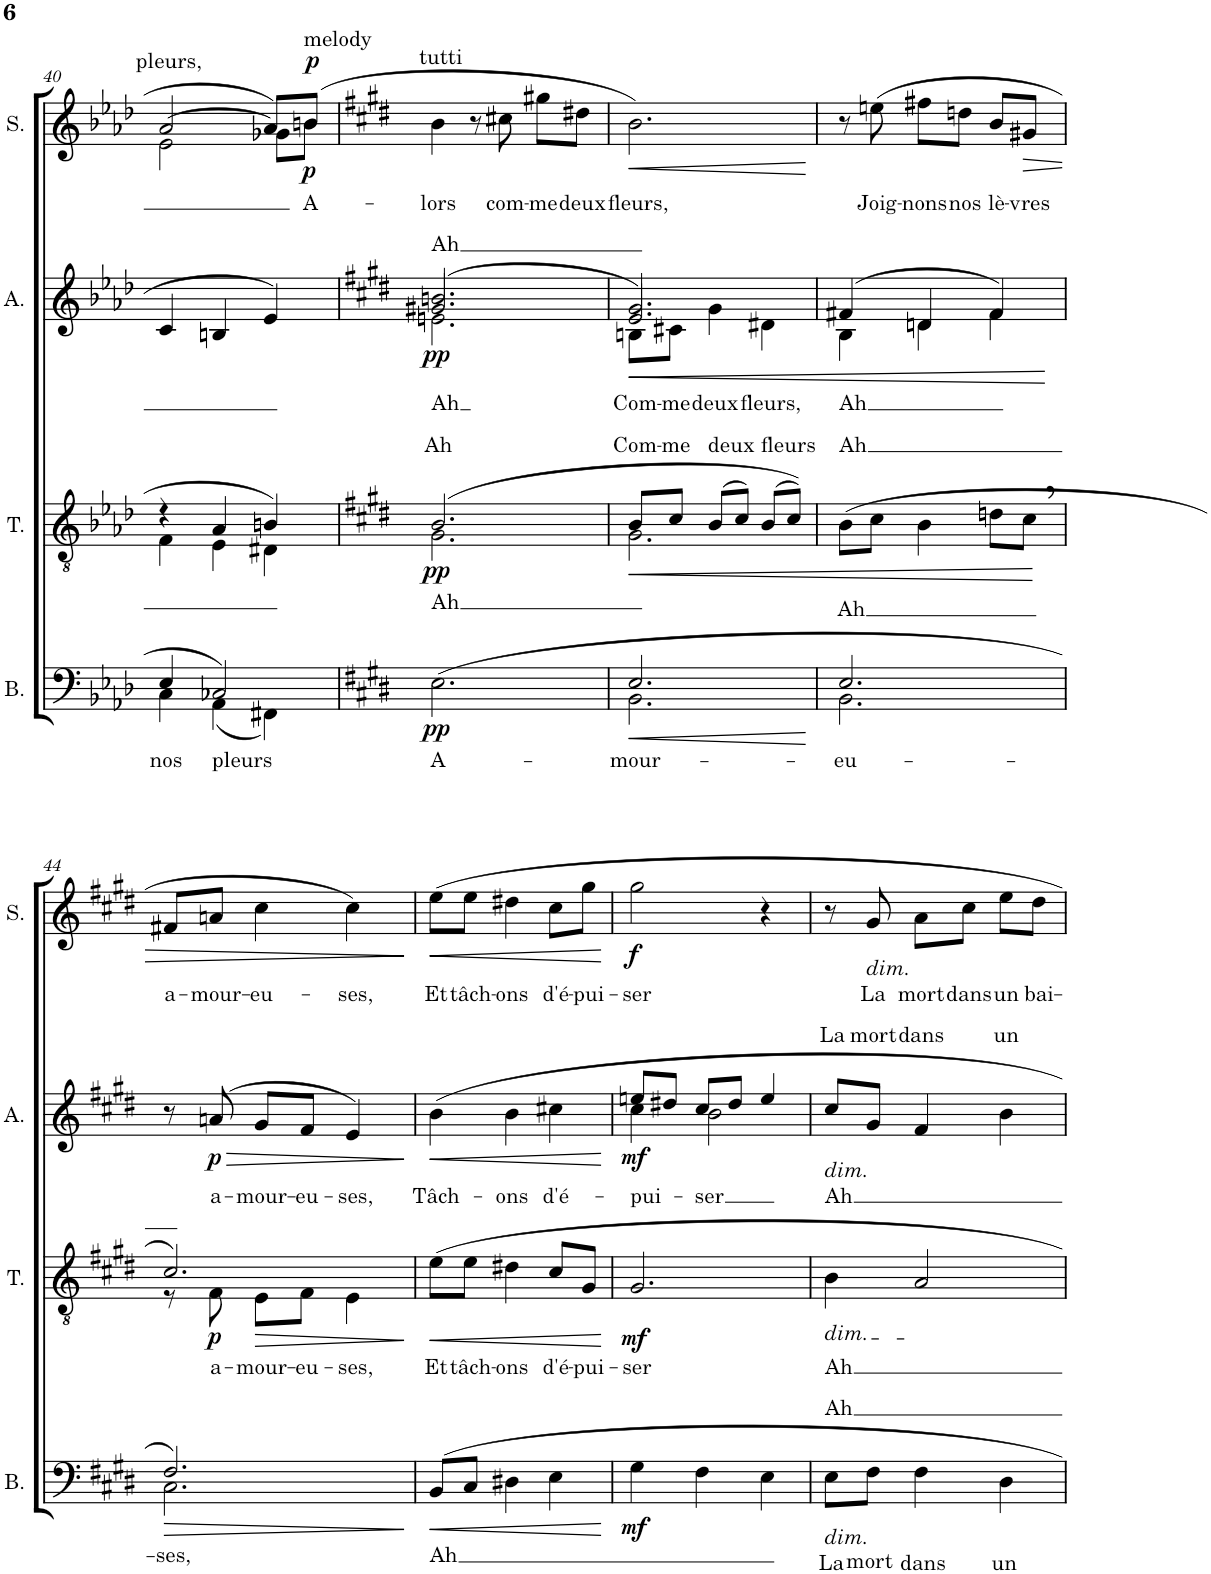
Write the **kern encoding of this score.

**kern	**text	**text	**dynam	**kern	**text	**text	**dynam	**kern	**text	**text	**dynam	**kern	**text	**dynam
*part4	*part4	*part4	*part4	*part3	*part3	*part3	*part3	*part2	*part2	*part2	*part2	*part1	*part1	*part1
*staff4	*staff4	*staff4	*staff4	*staff3	*staff3	*staff3	*staff3	*staff2	*staff2	*staff2	*staff2	*staff1	*staff1	*staff1
*I"Bass	*	*	*	*I"Tenor	*	*	*	*I"Alto	*	*	*	*I"Soprano	*	*
*I'B.	*	*	*	*I'T.	*	*	*	*I'A.	*	*	*	*I'S.	*	*
!!LO:PB:g=z
*clefF4	*	*	*	*clefGv2	*	*	*	*clefG2	*	*	*	*clefG2	*	*
*k[b-e-a-d-]	*	*	*	*k[b-e-a-d-]	*	*	*	*k[b-e-a-d-]	*	*	*	*k[b-e-a-d-]	*	*
*M3/4	*	*	*	*M3/4	*	*	*	*M3/4	*	*	*	*M3/4	*	*
=40	=40	=40	=40	=40	=40	=40	=40	=40	=40	=40	=40	=40	=40	=40
!	!LO:LY:b	!	!	!	!	!	!	!	!	!	!	!	!LO:LY:a	!
*^	*	*	*	*^	*	*	*	*	*	*	*	*^	*	*
4E-/	4C\	nos	.	.	4r	4F\	.	.	.	4c/	.	.	.	[2a-/	2e-\	pleurs,	.
!	!	!LO:LY:b	!	!	!	!	!	!	!	!	!	!	!	!	!	!	!
2C-X/	(4AA-\	pleurs	.	.	4A-/	4E-\	.	.	.	4Bn/	.	.	.	.	.	.	.
.	4FF#X\)	.	.	.	4Bn/	4D#X\	.	.	.	4e-/	.	.	.	8a-/L]	8g-X\L	.	.
!	!	!	!	!	!	!	!	!	!	!	!	!	!	!LO:TX:a:t=melody	!	!	!
!	!	!	!	!	!	!	!	!	!	!	!	!	!	!	!	!LO:LY:b	!LO:DY:a
!	!	!	!	!	!	!	!	!	!	!	!	!	!	!	!	!	!LO:DY:n=1:b
.	.	.	.	.	.	.	.	.	.	.	.	.	.	(8bn/J	8b\J	A-	p p
*v	*v	*	*	*	*	*	*	*	*	*	*	*	*	*v	*v	*	*
=41	=41	=41	=41	=41	=41	=41	=41	=41	=41	=41	=41	=41	=41	=41	=41
*k[f#c#g#d#]	*	*	*	*k[f#c#g#d#]	*	*	*	*	*k[f#c#g#d#]	*	*	*	*k[f#c#g#d#]	*	*
*	*	*	*	*	*	*	*	*	*	*	*	*	*^	*	*
!	!	!	!	!	!	!	!	!	!	!	!	!	!LO:TX:a:t=tutti	!	!	!
!	!LO:LY:b	!	!	!	!	!LO:LY:a	!	!	!	!	!	!	!	!	!	!
!	!	!	!	!	!	!LO:LY:b	!	!	!	!LO:LY:b	!	!	!	!	!	!
*	*	*	*	*	*	*	*	*	*^	*	*	*	*	*	*	*
*	*	*	*	*	*	*	*	*	*	*^	*	*	*	*	*	*	*
!	!	!	!LO:DY:b	!	!	!	!	!LO:DY:b	!	!	!	!LO:LY:a	!	!LO:DY:b	!	!	!LO:LY:b	!
*	*	*	*	*	*	*	*	*	*	*	*	*	*	*	*v	*v	*	*
(2.E\	A-	.	pp	(2.B/	2.G#\	Ah	.	pp	(2.g#X/	2.en\	2.bn/	Ah	.	pp	4b\	-lors	.
.	.	.	.	.	.	.	.	.	.	.	.	.	.	.	8r	.	.
!	!	!	!	!	!	!	!	!	!	!	!	!	!	!	!	!LO:LY:b	!
.	.	.	.	.	.	.	.	.	.	.	.	.	.	.	8cc#X\	com-	.
!	!	!	!	!	!	!	!	!	!	!	!	!	!	!	!	!LO:LY:b	!
.	.	.	.	.	.	.	.	.	.	.	.	.	.	.	8gg#X\L	-me	.
!	!	!	!	!	!	!	!	!	!	!	!	!	!	!	!	!LO:LY:b	!
.	.	.	.	.	.	.	.	.	.	.	.	.	.	.	8dd#X\J	deux	.
=42	=42	=42	=42	=42	=42	=42	=42	=42	=42	=42	=42	=42	=42	=42	=42	=42	=42
!	!LO:LY:b	!	!LO:HP:b	!	!	!LO:LY:a	!	!LO:HP:b	!	!	!	!LO:LY:b	!	!LO:HP:b	!	!LO:LY:b	!LO:HP:b
*^	*	*	*	*	*	*	*	*	*	*	*	*	*	*	*	*	*
2.E/	2.BB\	-mour-	.	<	8B/L	2.G#\	Com-	.	<	2.e/)	8Bn\L	2.g#/	Com-	.	<	2.b\)	fleurs,	<
!	!	!	!	!	!	!	!LO:LY:a	!	!	!	!	!	!LO:LY:b	!	!	!	!	!
.	.	.	.	.	8c#/J	.	-me	.	.	.	8c#X\J	.	-me	.	.	.	.	.
!	!	!	!	!	!	!	!LO:LY:a	!	!	!	!	!	!LO:LY:b	!	!	!	!	!
.	.	.	.	.	(8B/L	.	deux	.	.	.	4g#\	.	deux	.	.	.	.	.
.	.	.	.	.	8c#/J)	.	.	.	.	.	.	.	.	.	.	.	.	.
!	!	!	!	!	!	!	!LO:LY:a	!	!	!	!	!	!LO:LY:b	!	!	!	!	!
.	.	.	.	.	(8B/L	.	fleurs	.	.	.	4d#X\	.	fleurs,	.	.	.	.	.
.	.	.	.	.	8c#/J))	.	.	.	.	.	.	.	.	.	.	.	.	.
*v	*v	*	*	*	*	*	*	*	*	*v	*v	*v	*	*	*	*	*	*
*	*	*	*	*v	*v	*	*	*	*	*	*	*	*	*	*
.	.	.	.	.	.	.	.	.	.	.	.	.	.	[
=43	=43	=43	=43	=43	=43	=43	=43	=43	=43	=43	=43	=43	=43	=43
!	!LO:LY:b	!	!	!	!LO:LY:a	!LO:LY:b	!	!	!LO:LY:b	!	!	!	!	!
*^	*	*	*	*	*	*	*	*^	*	*	*	*	*	*
2.E/	2.BB\	-eu-	.	.	(8B\L	Ah	Ah	.	(4f#X/	4B\	Ah	.	.	8r	.	.
!	!	!	!	!	!	!	!	!	!	!	!	!	!	!	!LO:LY:b	!
.	.	.	.	.	8c#\J	.	.	.	.	.	.	.	.	(8een\	Joig-	.
!	!	!	!	!	!	!	!	!	!	!	!	!	!	!	!LO:LY:b	!
.	.	.	.	.	4B\	.	.	.	4dn/	4d\	.	.	.	8ff#X\L	-nons	.
!	!	!	!	!	!	!	!	!	!	!	!	!	!	!	!LO:LY:b	!
.	.	.	.	.	.	.	.	.	.	.	.	.	.	8ddn\J	nos	.
!	!	!	!	!	!	!	!	!	!	!	!	!	!	!	!LO:LY:b	!
.	.	.	.	.	8dn\L	.	.	.	4f#/)	4f#\	.	.	.	8b/L	lè-	.
!	!	!	!	!	!	!	!	!	!	!	!	!	!	!	!LO:LY:b	!LO:HP:b
.	.	.	.	.	8c#,\J	.	.	.	.	.	.	.	.	8g#X/J	-vres	>
*v	*v	*	*	*	*	*	*	*	*v	*v	*	*	*	*	*	*
.	.	.	.	.	.	.	[	.	.	.	[	.	.	.
!!LO:LB:g=z
=44	=44	=44	=44	=44	=44	=44	=44	=44	=44	=44	=44	=44	=44	=44
!	!LO:LY:b	!	!LO:HP:b	!	!	!	!	!	!	!	!	!	!LO:LY:b	!
*^	*	*	*	*^	*	*	*	*	*	*	*	*	*	*
2.F#/)	2.C#\	-ses,	.	>	2.c#/)	8r	.	.	.	8r	.	.	.	8f#X/L	a-	.
!	!	!	!	!	!	!	!LO:LY:b	!	!LO:DY:b	!	!LO:LY:b	!	!LO:HP:b	!	!LO:LY:b	!
!	!	!	!	!	!	!	!	!	!	!	!	!	!LO:DY:n=1:b	!	!	!
.	.	.	.	.	.	8F#\	a-	.	p	(>8an/	a-	.	> p	8an/J	-mour-	.
!	!	!	!	!	!	!	!LO:LY:b	!	!LO:HP:b	!	!LO:LY:b	!	!	!	!LO:LY:b	!
.	.	.	.	.	.	8E\L	-mour-	.	>	8g#/L	-mour-	.	.	4cc#\	-eu-	.
!	!	!	!	!	!	!	!LO:LY:b	!	!	!	!LO:LY:b	!	!	!	!	!
.	.	.	.	.	.	8F#\J	-eu-	.	.	8f#/J	-eu-	.	.	.	.	.
!	!	!	!	!	!	!	!LO:LY:b	!	!	!	!LO:LY:b	!	!	!	!LO:LY:b	!
.	.	.	.	.	.	4E\	-ses,	.	.	4e/)	-ses,	.	.	4cc#\)	-ses,	.
*v	*v	*	*	*	*	*	*	*	*	*	*	*	*	*	*	*
*	*	*	*	*v	*v	*	*	*	*	*	*	*	*	*	*
.	.	.	[	.	.	.	.	.	.	.	]	.	.	]
=45	=45	=45	=45	=45	=45	=45	=45	=45	=45	=45	=45	=45	=45	=45
!	!LO:LY:b	!	!	!	!LO:LY:b	!	!	!	!LO:LY:b	!	!LO:HP:b	!	!LO:LY:b	!LO:HP:b
8BB/L	Ah	.	.	8e\L	Et	.	.	4b\	Tâch-	.	<	8ee\L	Et	<
!	!	!	!	!	!LO:LY:b	!	!	!	!	!	!	!	!LO:LY:b	!
8C#/J	.	.	.	8e\J	tâch-	.	.	.	.	.	.	8ee\J	tâch-	.
!	!	!	!	!	!LO:LY:b	!	!	!	!LO:LY:b	!	!	!	!LO:LY:b	!
4D#X\	.	.	.	4d#X\	-ons	.	.	4b\	-ons	.	.	4dd#X\	ons	.
!	!	!	!	!	!LO:LY:b	!	!	!	!LO:LY:b	!	!	!	!LO:LY:b	!
4E\	.	.	.	8c#/L	d'é-	.	.	4cc#X\	d'é-	.	.	8cc#\L	d'é-	.
!	!	!	!	!	!LO:LY:b	!	!	!	!	!	!	!	!LO:LY:b	!
.	.	.	.	8G#/J	-pui-	.	.	.	.	.	.	8gg#\J	-pui-	.
.	.	.	]	.	.	.	]	.	.	.	[	.	.	[
=46	=46	=46	=46	=46	=46	=46	=46	=46	=46	=46	=46	=46	=46	=46
!	!	!	!LO:DY:b	!	!LO:LY:b	!	!LO:DY:b	!	!LO:LY:b	!	!LO:DY:b	!	!LO:LY:b	!LO:DY:b
*	*	*	*	*	*	*	*	*^	*	*	*	*	*	*
4G#\	.	.	mf	2.G#/	-ser	.	mf	8een/L	4cc#\	-pui-	.	mf	2gg#\	-ser	f
.	.	.	.	.	.	.	.	8dd#X/J	.	.	.	.	.	.	.
!	!	!	!	!	!	!	!	!	!	!LO:LY:b	!	!	!	!	!
4F#\	.	.	.	.	.	.	.	8cc#/L	2b\	ser	.	.	.	.	.
.	.	.	.	.	.	.	.	8dd#/J	.	.	.	.	.	.	.
4E\	.	.	.	.	.	.	.	4ee/	.	.	.	.	4r	.	.
*	*	*	*	*	*	*	*	*v	*v	*	*	*	*	*	*
=47	=47	=47	=47	=47	=47	=47	=47	=47	=47	=47	=47	=47	=47	=47
!	!	!	!	!	!	!	!	!LO:TX:b:i:t=dim.	!	!	!	!	!	!
!	!	!	!	!LO:TX:b:i:t=dim.	!	!	!	!	!	!	!	!	!	!
!LO:TX:b:i:t=dim.	!	!	!	!	!	!	!	!	!	!	!	!	!	!
!	!LO:LY:a	!LO:LY:b	!	!	!LO:LY:b	!	!	!	!LO:LY:b	!LO:LY:a	!	!	!	!
8E\L	Ah	La	.	4B\	Ah	.	.	8cc#/L	Ah	La	.	8r	.	.
!	!	!	!	!	!	!	!	!	!	!	!	!LO:TX:b:i:t=dim.	!	!
!	!	!LO:LY:b	!	!	!	!	!	!	!	!LO:LY:a	!	!	!LO:LY:b	!
8F#\J	.	mort	.	.	.	.	.	8g#/J	.	mort	.	8g#/	La	.
!	!	!LO:LY:b	!	!	!	!	!	!	!	!LO:LY:a	!	!	!LO:LY:b	!
4F#\	.	dans	.	2A/	.	.	.	4f#/	.	dans	.	8a\L	mort	.
!	!	!	!	!	!	!	!	!	!	!	!	!	!LO:LY:b	!
.	.	.	.	.	.	.	.	.	.	.	.	8cc#\J	dans	.
!	!	!LO:LY:b	!	!	!	!	!	!	!	!LO:LY:a	!	!	!LO:LY:b	!
4D#\	.	un	.	.	.	.	.	4b\	.	un	.	8ee\L	un	.
!	!	!	!	!	!	!	!	!	!	!	!	!	!LO:LY:b	!
.	.	.	.	.	.	.	.	.	.	.	.	8dd#\J	bai-	.
=	=	=	=	=	=	=	=	=	=	=	=	=	=	=
*-	*-	*-	*-	*-	*-	*-	*-	*-	*-	*-	*-	*-	*-	*-
